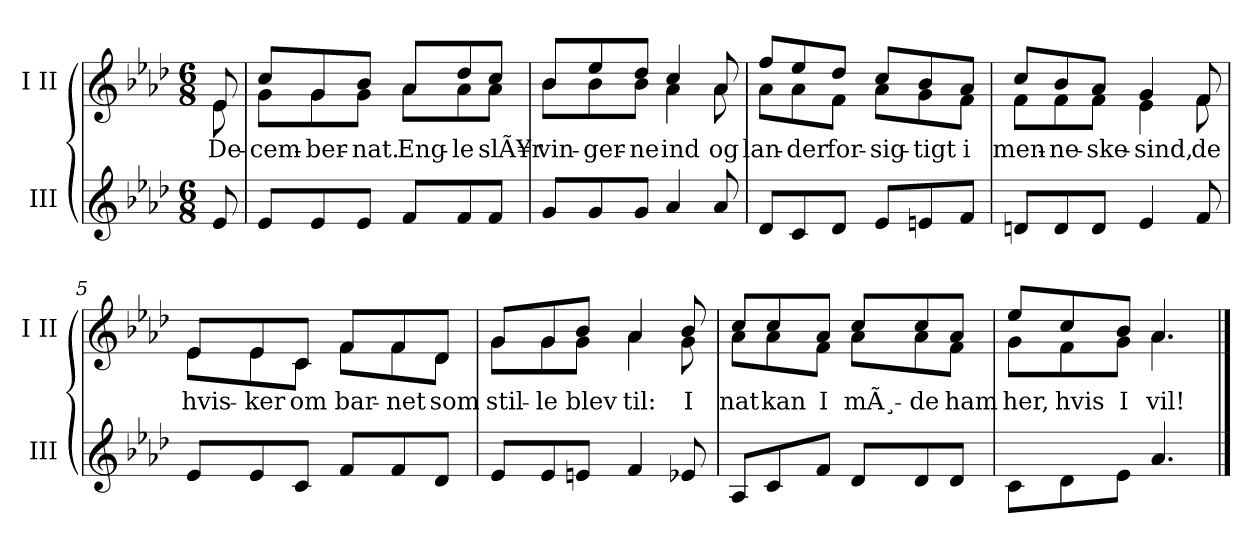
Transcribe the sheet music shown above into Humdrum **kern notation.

**kern	**kern	**text
*part2	*part1	*part1
*staff2	*staff1	*staff1
*I"III	*I"I II	*
*I'III	*I'I II	*
*clefG2	*clefG2	*
*k[b-e-a-d-]	*k[b-e-a-d-]	*
*M6/8	*M6/8	*
*MM90	*MM90	*
=	=	=
!	!	!LO:LY:b
*	*^	*
8e-/	8e-/	8e-\	De-
=1	=1	=1	=1
!	!	!	!LO:LY:b
8e-/L	8cc/L	8g\L	-cem-
!	!	!	!LO:LY:b
8e-/	8g/	8g\	-ber-
!	!	!	!LO:LY:b
8e-/J	8b-/J	8g\J	-nat.
!	!	!	!LO:LY:b
8f/L	8a-/L	8a-\L	Eng-
!	!	!	!LO:LY:b
8f/	8dd-/	8a-\	-le
!	!	!	!LO:LY:b
8f/J	8cc/J	8a-\J	slÃ¥r
=2	=2	=2	=2
!	!	!	!LO:LY:b
8g/L	8b-/L	8b-\L	vin-
!	!	!	!LO:LY:b
8g/	8ee-/	8b-\	-ger-
!	!	!	!LO:LY:b
8g/J	8dd-/J	8b-\J	-ne
!	!	!	!LO:LY:b
4a-/	4cc/	4a-\	ind
!	!	!	!LO:LY:b
8a-/	8a-/	8a-\	og
!!LO:LB:g=z	!!
=3	=3	=3	=3
!	!	!	!LO:LY:b
8d-/L	8ff/L	8a-\L	lan-
!	!	!	!LO:LY:b
8c/	8ee-/	8a-\	-der
!	!	!	!LO:LY:b
8d-/J	8dd-/J	8f\J	for-
!	!	!	!LO:LY:b
8e-/L	8cc/L	8a-\L	-sig-
!	!	!	!LO:LY:b
8en/	8b-/	8g\	-tigt
!	!	!	!LO:LY:b
8f/J	8a-/J	8f\J	i
=4	=4	=4	=4
!	!	!	!LO:LY:b
8dn/L	8cc/L	8f\L	men-
!	!	!	!LO:LY:b
8d/	8b-/	8f\	-ne-
!	!	!	!LO:LY:b
8d/J	8a-/J	8f\J	-ske-
!	!	!	!LO:LY:b
4e-/	4g/	4e-\	-sind,
!	!	!	!LO:LY:b
8f/	8f/	8f\	de
=5	=5	=5	=5
!	!	!	!LO:LY:b
8e-/L	8e-/L	8e-\L	hvis-
!	!	!	!LO:LY:b
8e-/	8e-/	8e-\	-ker
!	!	!	!LO:LY:b
8c/J	8c/J	8c\J	om
!	!	!	!LO:LY:b
8f/L	8f/L	8f\L	bar-
!	!	!	!LO:LY:b
8f/	8f/	8f\	-net
!	!	!	!LO:LY:b
8d-/J	8d-/J	8d-\J	som
!!LO:LB:g=z	!!
=6	=6	=6	=6
!	!	!	!LO:LY:b
8e-/L	8g/L	8g\L	stil-
!	!	!	!LO:LY:b
8e-/	8g/	8g\	-le
!	!	!	!LO:LY:b
8en/J	8b-/J	8g\J	blev
!	!	!	!LO:LY:b
4f/	4a-/	4a-\	til:
!	!	!	!LO:LY:b
8e-X/	8b-/	8g\	I
=7	=7	=7	=7
!	!	!	!LO:LY:b
8A-/L	8cc/L	8a-\L	nat
!	!	!	!LO:LY:b
8c/	8cc/	8a-\	kan
!	!	!	!LO:LY:b
8f/J	8a-/J	8f\J	I
!	!	!	!LO:LY:b
8d-/L	8cc/L	8a-\L	mÃ¸-
!	!	!	!LO:LY:b
8d-/	8cc/	8a-\	-de
!	!	!	!LO:LY:b
8d-/J	8a-/J	8f\J	ham
=8	=8	=8	=8
!	!	!	!LO:LY:b
8c\L	8ee-/L	8g\L	her,
!	!	!	!LO:LY:b
8d-\	8cc/	8f\	hvis
!	!	!	!LO:LY:b
8e-\J	8b-/J	8g\J	I
!	!	!	!LO:LY:b
4.a-/	4.a-/	4.a-\	vil!
*	*v	*v	*
==	==	==
*-	*-	*-
